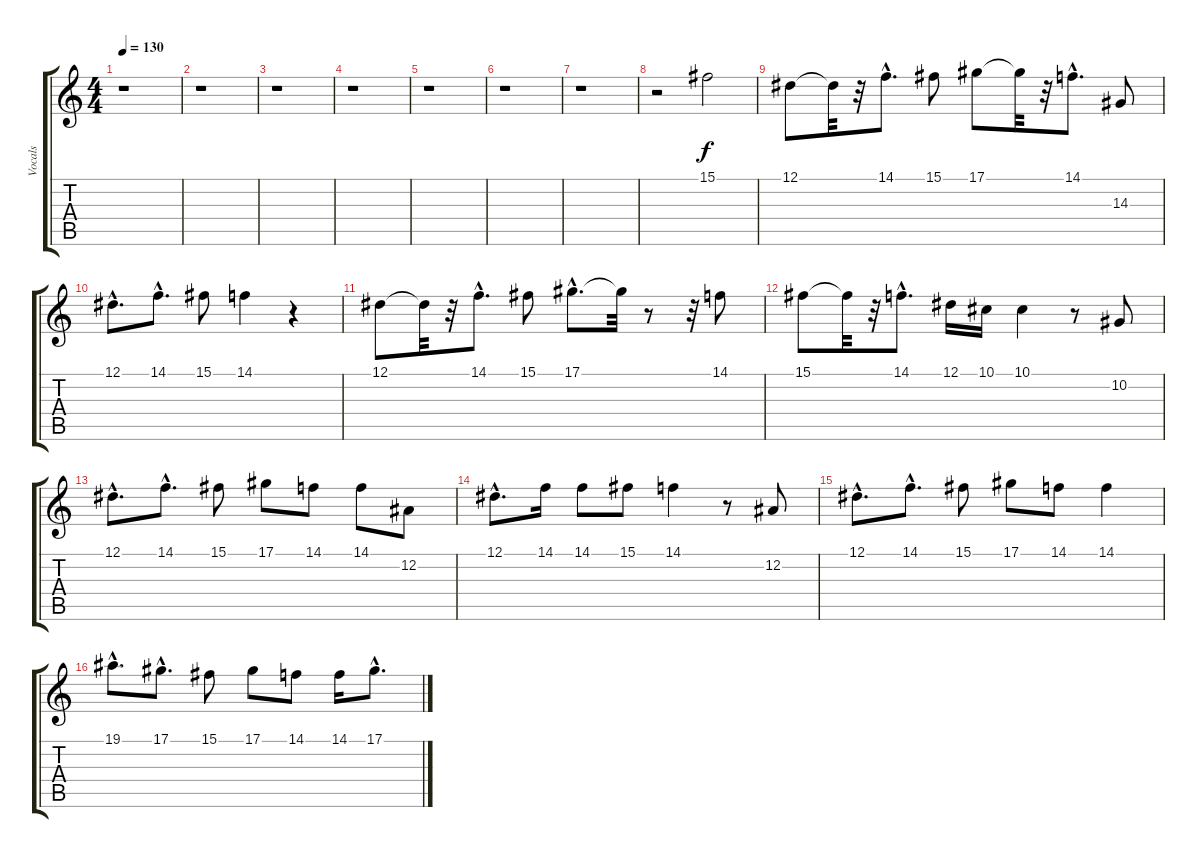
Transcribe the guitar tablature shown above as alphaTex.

\track ("Vocals" "Vocals") {instrument violin}
\staff {score tabs}
\tuning (Eb4 Bb3 Gb3 Db3 Ab2 Eb2) {hide}
\ts (4 4)
\tempo 130
\clef g2
\ks c
r.1{dy f} |
r.1 |
r.1 |
r.1 |
r.1 |
r.1 |
r.1 |
r.2 15.1.2{volume 16} |
12.1.8 12.1{t}.32 r.32 14.1{hac}.8{d} 15.1.8 17.1.8 17.1{t}.32 r.32 14.1{hac}.8{d} 14.3.8 |
12.1{hac}.8{d} 14.1{hac}.8{d} 15.1.8 14.1.4 r.4 |
12.1.8 12.1{t}.32 r.32 14.1{hac}.8{d} 15.1.8 17.1{hac}.8{d} 17.1{t}.32 r.8 r.32 14.1.8 |
15.1.8 15.1{t}.32 r.32 14.1{hac}.8{d} 12.1.16 10.1.16 10.1.4 r.8 10.2.8 |
12.1{hac}.8{d} 14.1{hac}.8{d} 15.1.8 17.1.8 14.1.8 14.1.8 12.2.8 |
12.1{hac}.8{d} 14.1.16 14.1.8 15.1.8 14.1.4 r.8 12.2.8 |
12.1{hac}.8{d} 14.1{hac}.8{d} 15.1.8 17.1.8 14.1.8 14.1.4 |
19.1{hac}.8{d} 17.1{hac}.8{d} 15.1.8 17.1.8 14.1.8 14.1.16 17.1{hac}.8{d}
